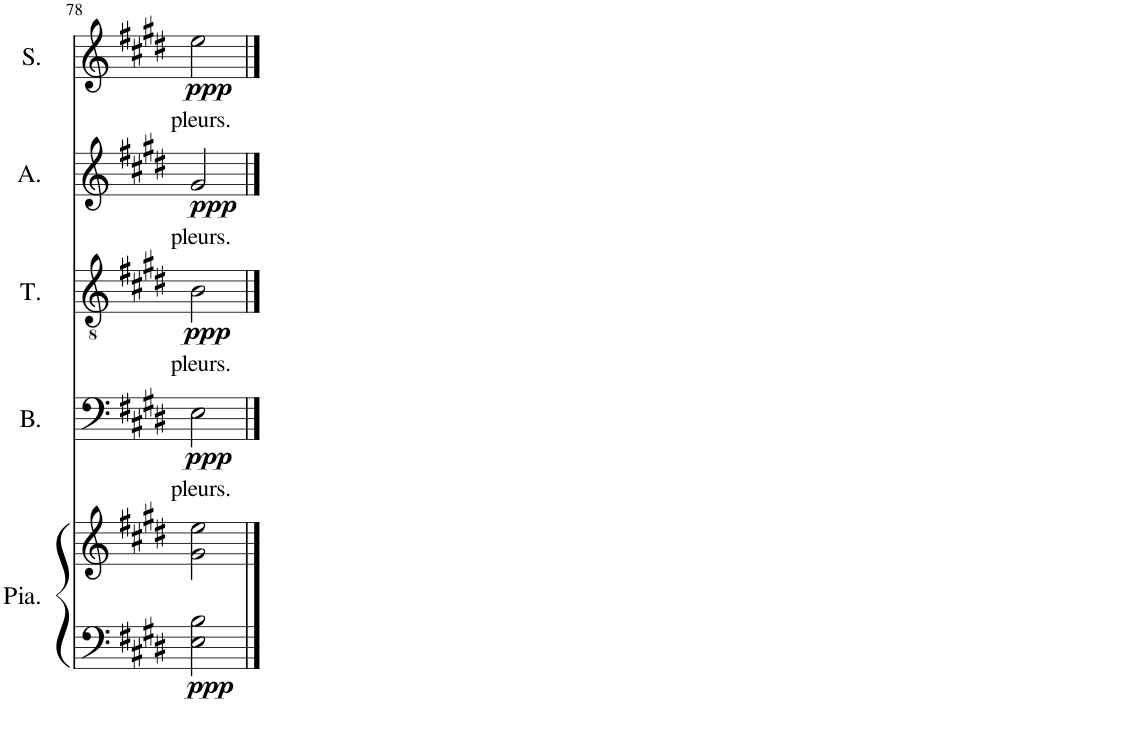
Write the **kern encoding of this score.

**kern	**kern	**dynam	**kern	**text	**dynam	**kern	**text	**dynam	**kern	**text	**dynam	**kern	**text	**dynam
*part5	*part5	*part5	*part4	*part4	*part4	*part3	*part3	*part3	*part2	*part2	*part2	*part1	*part1	*part1
*staff6	*staff5	*staff5/6	*staff4	*staff4	*staff4	*staff3	*staff3	*staff3	*staff2	*staff2	*staff2	*staff1	*staff1	*staff1
*I"Piano	*	*	*I"Basse	*	*	*I"Tenor	*	*	*I"Alto	*	*	*I"Soprano	*	*
*I'Pia.	*	*	*I'B.	*	*	*I'T.	*	*	*I'A.	*	*	*I'S.	*	*
!!LO:PB:g=z
*clefF4	*clefG2	*	*clefF4	*	*	*clefGv2	*	*	*clefG2	*	*	*clefG2	*	*
*k[f#c#g#d#]	*k[f#c#g#d#]	*	*k[f#c#g#d#]	*	*	*k[f#c#g#d#]	*	*	*k[f#c#g#d#]	*	*	*k[f#c#g#d#]	*	*
*M2/4	*M2/4	*	*M2/4	*	*	*M2/4	*	*	*M2/4	*	*	*M2/4	*	*
=78	=78	=78	=78	=78	=78	=78	=78	=78	=78	=78	=78	=78	=78	=78
!	!	!LO:DY:b=2	!	!LO:LY:b	!LO:DY:b	!	!LO:LY:b	!LO:DY:b	!	!LO:LY:b	!LO:DY:b	!	!LO:LY:b	!LO:DY:b
2E\ 2B\	2g#\ 2ee\	ppp	2E\	pleurs.	ppp	2B\	pleurs.	ppp	2g#/	pleurs.	ppp	2ee\	pleurs.	ppp
==	==	==	==	==	==	==	==	==	==	==	==	==	==	==
*-	*-	*-	*-	*-	*-	*-	*-	*-	*-	*-	*-	*-	*-	*-
